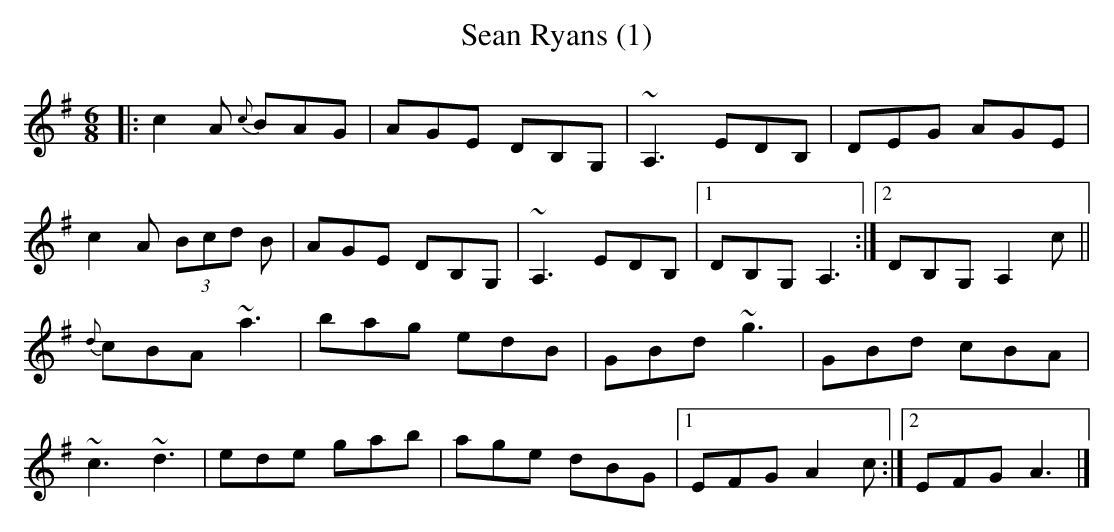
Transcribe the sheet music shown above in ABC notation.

X:1
T:Sean Ryans (1)
M:6/8
L:1/8
K:G
|:c2A {c}BAG|AGE DB,G,|~A,3 EDB,|DEG AGE|
c2A  (3Bcd B|AGE DB,G,|~A,3 EDB,|1 DB,G, A,3:|2 DB,G, A,2c||
{d}cBA ~a3|bag edB|GBd ~g3|GBd cBA|
~c3 ~d3|ede gab|age dBG|1 EFG A2c:|2 EFG A3|]
